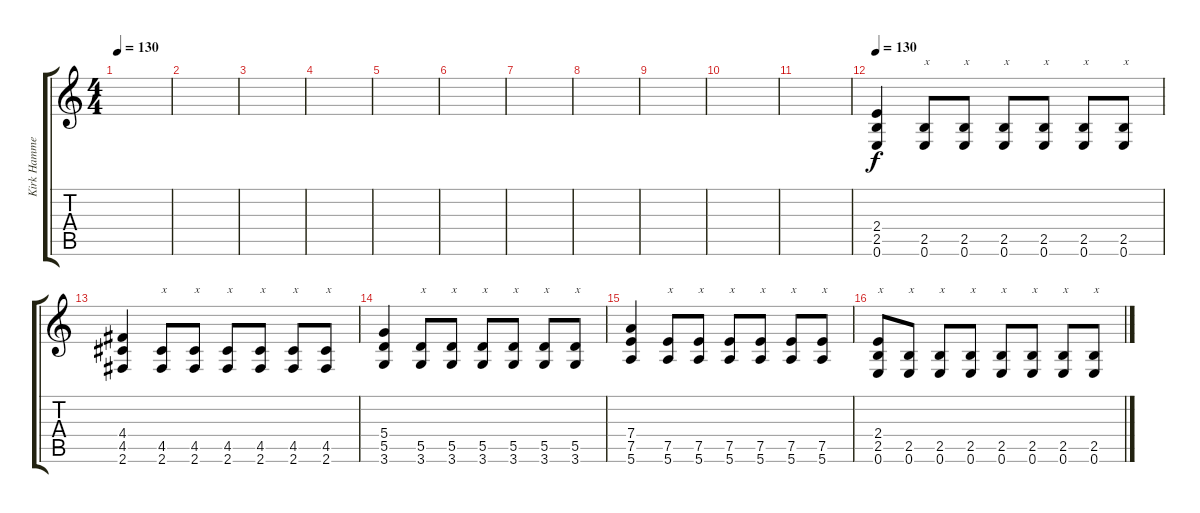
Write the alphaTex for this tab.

\track ("Kirk Hammett" "Kirk Hamme") {instrument distortionguitar}
\staff {score tabs}
\tuning (E4 B3 G3 D3 A2 E2) {hide}
\ts (4 4)
\tempo 130
\clef g2
\ks c
|
|
|
|
|
|
|
|
|
|
|
\tempo 130
(2.4 2.5 0.6).4{dy f} (2.5 0.6).8{txt "x"} (2.5 0.6).8{txt "x"} (2.5 0.6).8{txt "x"} (2.5 0.6).8{txt "x"} (2.5 0.6).8{txt "x"} (2.5 0.6).8{txt "x"} |
(4.4 4.5 2.6).4 (4.5 2.6).8{txt "x"} (4.5 2.6).8{txt "x"} (4.5 2.6).8{txt "x"} (4.5 2.6).8{txt "x"} (4.5 2.6).8{txt "x"} (4.5 2.6).8{txt "x"} |
(5.4 5.5 3.6).4 (5.5 3.6).8{txt "x"} (5.5 3.6).8{txt "x"} (5.5 3.6).8{txt "x"} (5.5 3.6).8{txt "x"} (5.5 3.6).8{txt "x"} (5.5 3.6).8{txt "x"} |
(7.4 7.5 5.6).4 (7.5 5.6).8{txt "x"} (7.5 5.6).8{txt "x"} (7.5 5.6).8{txt "x"} (7.5 5.6).8{txt "x"} (7.5 5.6).8{txt "x"} (7.5 5.6).8{txt "x"} |
(2.4 2.5 0.6).8{txt "x"} (2.5 0.6).8{txt "x"} (2.5 0.6).8{txt "x"} (2.5 0.6).8{txt "x"} (2.5 0.6).8{txt "x"} (2.5 0.6).8{txt "x"} (2.5 0.6).8{txt "x"} (2.5 0.6).8{txt "x"}
